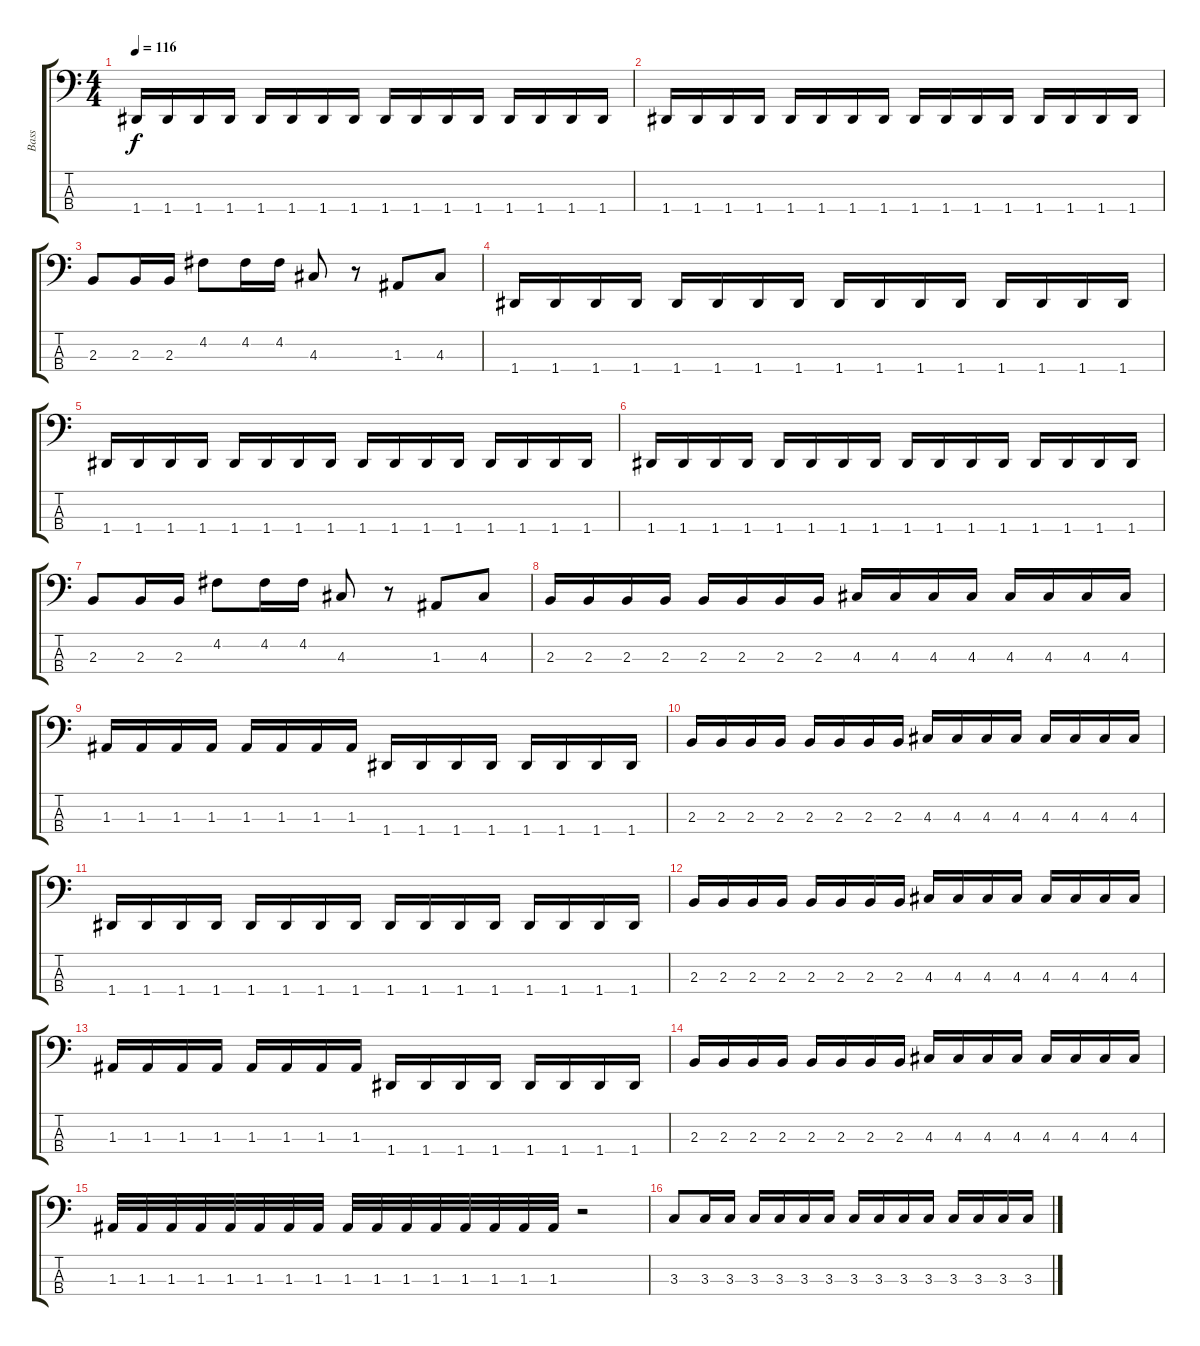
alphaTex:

\track ("Bass" "Bass") {instrument electricbassfinger}
\staff {score tabs}
\tuning (G2 D2 A1 D1) {hide}
\ts (4 4)
\tempo 116
\clef f4
\ks c
1.4.16{dy f} 1.4.16 1.4.16 1.4.16 1.4.16 1.4.16 1.4.16 1.4.16 1.4.16 1.4.16 1.4.16 1.4.16 1.4.16 1.4.16 1.4.16 1.4.16 |
1.4.16 1.4.16 1.4.16 1.4.16 1.4.16 1.4.16 1.4.16 1.4.16 1.4.16 1.4.16 1.4.16 1.4.16 1.4.16 1.4.16 1.4.16 1.4.16 |
2.3.8 2.3.16 2.3.16 4.2.8 4.2.16 4.2.16 4.3.8 r.8 1.3.8 4.3.8 |
1.4.16 1.4.16 1.4.16 1.4.16 1.4.16 1.4.16 1.4.16 1.4.16 1.4.16 1.4.16 1.4.16 1.4.16 1.4.16 1.4.16 1.4.16 1.4.16 |
1.4.16 1.4.16 1.4.16 1.4.16 1.4.16 1.4.16 1.4.16 1.4.16 1.4.16 1.4.16 1.4.16 1.4.16 1.4.16 1.4.16 1.4.16 1.4.16 |
1.4.16 1.4.16 1.4.16 1.4.16 1.4.16 1.4.16 1.4.16 1.4.16 1.4.16 1.4.16 1.4.16 1.4.16 1.4.16 1.4.16 1.4.16 1.4.16 |
2.3.8 2.3.16 2.3.16 4.2.8 4.2.16 4.2.16 4.3.8 r.8 1.3.8 4.3.8 |
2.3.16 2.3.16 2.3.16 2.3.16 2.3.16 2.3.16 2.3.16 2.3.16 4.3.16 4.3.16 4.3.16 4.3.16 4.3.16 4.3.16 4.3.16 4.3.16 |
1.3.16 1.3.16 1.3.16 1.3.16 1.3.16 1.3.16 1.3.16 1.3.16 1.4.16 1.4.16 1.4.16 1.4.16 1.4.16 1.4.16 1.4.16 1.4.16 |
2.3.16 2.3.16 2.3.16 2.3.16 2.3.16 2.3.16 2.3.16 2.3.16 4.3.16 4.3.16 4.3.16 4.3.16 4.3.16 4.3.16 4.3.16 4.3.16 |
1.4.16 1.4.16 1.4.16 1.4.16 1.4.16 1.4.16 1.4.16 1.4.16 1.4.16 1.4.16 1.4.16 1.4.16 1.4.16 1.4.16 1.4.16 1.4.16 |
2.3.16 2.3.16 2.3.16 2.3.16 2.3.16 2.3.16 2.3.16 2.3.16 4.3.16 4.3.16 4.3.16 4.3.16 4.3.16 4.3.16 4.3.16 4.3.16 |
1.3.16 1.3.16 1.3.16 1.3.16 1.3.16 1.3.16 1.3.16 1.3.16 1.4.16 1.4.16 1.4.16 1.4.16 1.4.16 1.4.16 1.4.16 1.4.16 |
2.3.16 2.3.16 2.3.16 2.3.16 2.3.16 2.3.16 2.3.16 2.3.16 4.3.16 4.3.16 4.3.16 4.3.16 4.3.16 4.3.16 4.3.16 4.3.16 |
1.3.32 1.3.32 1.3.32 1.3.32 1.3.32 1.3.32 1.3.32 1.3.32 1.3.32 1.3.32 1.3.32 1.3.32 1.3.32 1.3.32 1.3.32 1.3.32 r.2 |
3.3.8 3.3.16 3.3.16 3.3.16 3.3.16 3.3.16 3.3.16 3.3.16 3.3.16 3.3.16 3.3.16 3.3.16 3.3.16 3.3.16 3.3.16
